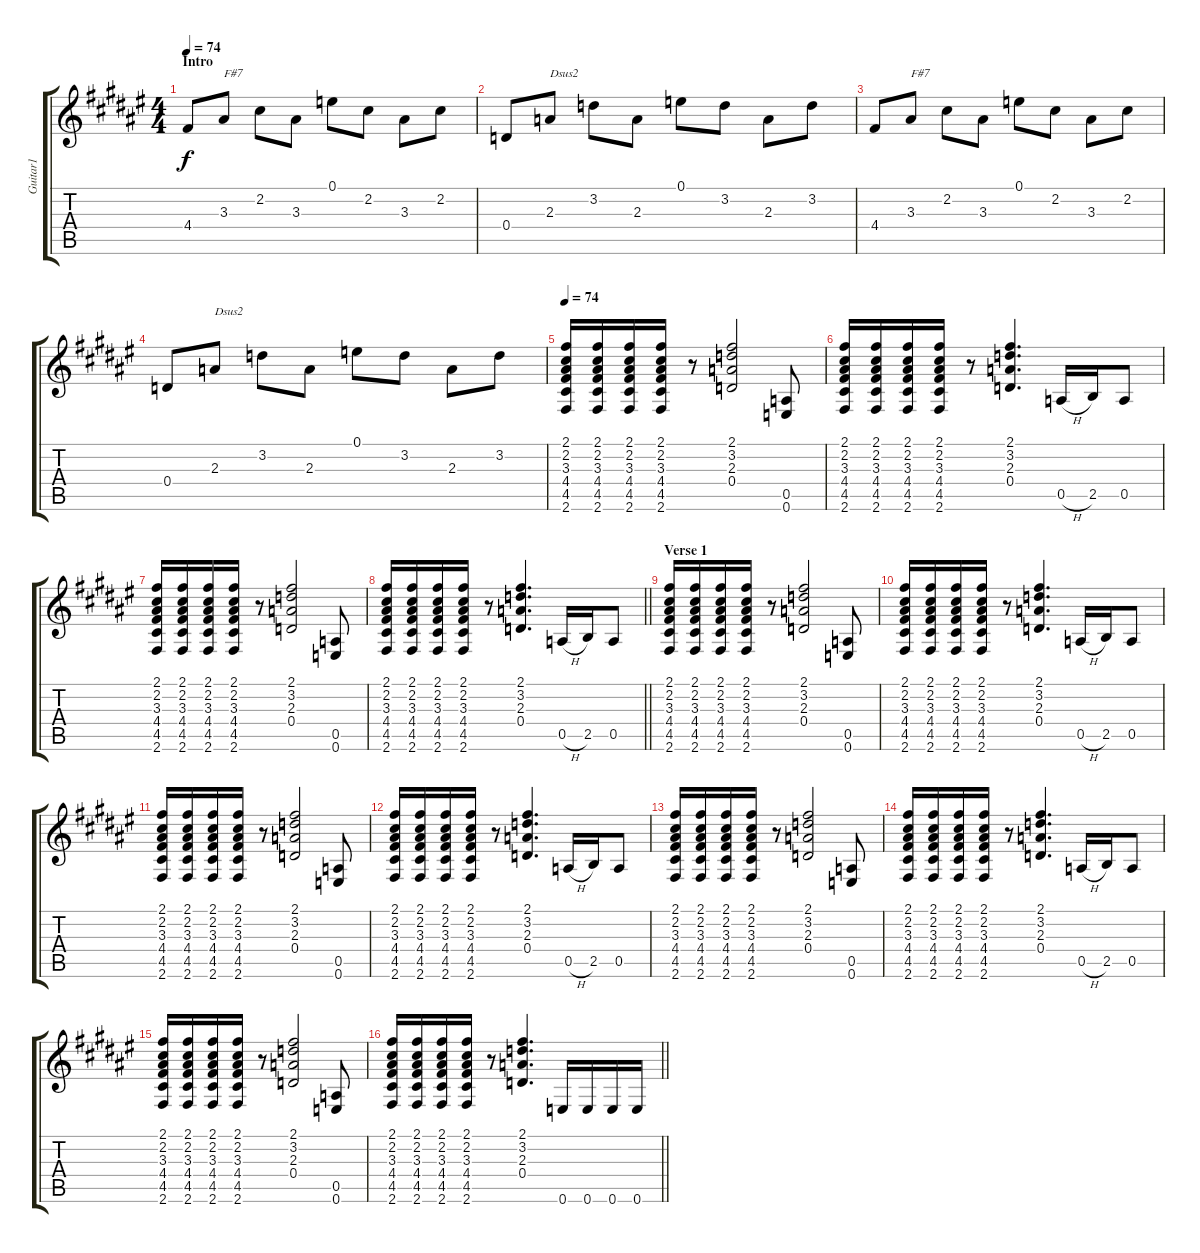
\track ("Guitar1" "Guitar1") {instrument electricguitarclean}
\staff {score tabs}
\tuning (E4 B3 G3 D3 A2 E2) {hide}
\ts (4 4)
\section ("" "Intro")
\tempo 74
\tempo 100
\tempo 74
\clef g2
\ks f#
4.4.8{dy f instrument electricguitarclean} 3.3.8{txt "F#7"} 2.2.8 3.3.8 0.1.8 2.2.8 3.3.8 2.2.8 |
0.4.8 2.3.8{txt "Dsus2"} 3.2.8 2.3.8 0.1.8 3.2.8 2.3.8 3.2.8 |
4.4.8 3.3.8{txt "F#7"} 2.2.8 3.3.8 0.1.8 2.2.8 3.3.8 2.2.8 |
0.4.8 2.3.8{txt "Dsus2"} 3.2.8 2.3.8 0.1.8 3.2.8 2.3.8 3.2.8 |
\tempo 74
(2.1 2.2 3.3 4.4 4.5 2.6).16 (2.1 2.2 3.3 4.4 4.5 2.6).16 (2.1 2.2 3.3 4.4 4.5 2.6).16 (2.1 2.2 3.3 4.4 4.5 2.6).16 r.8 (2.1 3.2 2.3 0.4).2 (0.5 0.6).8 |
(2.1 2.2 3.3 4.4 4.5 2.6).16 (2.1 2.2 3.3 4.4 4.5 2.6).16 (2.1 2.2 3.3 4.4 4.5 2.6).16 (2.1 2.2 3.3 4.4 4.5 2.6).16 r.8 (2.1 3.2 2.3 0.4).4{d} 0.5{h}.16 2.5.16 0.5.8 |
(2.1 2.2 3.3 4.4 4.5 2.6).16 (2.1 2.2 3.3 4.4 4.5 2.6).16 (2.1 2.2 3.3 4.4 4.5 2.6).16 (2.1 2.2 3.3 4.4 4.5 2.6).16 r.8 (2.1 3.2 2.3 0.4).2 (0.5 0.6).8 |
\barLineRight lightlight
(2.1 2.2 3.3 4.4 4.5 2.6).16 (2.1 2.2 3.3 4.4 4.5 2.6).16 (2.1 2.2 3.3 4.4 4.5 2.6).16 (2.1 2.2 3.3 4.4 4.5 2.6).16 r.8 (2.1 3.2 2.3 0.4).4{d} 0.5{h}.16 2.5.16 0.5.8 |
\section ("" "Verse 1")
(2.1 2.2 3.3 4.4 4.5 2.6).16 (2.1 2.2 3.3 4.4 4.5 2.6).16 (2.1 2.2 3.3 4.4 4.5 2.6).16 (2.1 2.2 3.3 4.4 4.5 2.6).16 r.8 (2.1 3.2 2.3 0.4).2 (0.5 0.6).8 |
(2.1 2.2 3.3 4.4 4.5 2.6).16 (2.1 2.2 3.3 4.4 4.5 2.6).16 (2.1 2.2 3.3 4.4 4.5 2.6).16 (2.1 2.2 3.3 4.4 4.5 2.6).16 r.8 (2.1 3.2 2.3 0.4).4{d} 0.5{h}.16 2.5.16 0.5.8 |
(2.1 2.2 3.3 4.4 4.5 2.6).16 (2.1 2.2 3.3 4.4 4.5 2.6).16 (2.1 2.2 3.3 4.4 4.5 2.6).16 (2.1 2.2 3.3 4.4 4.5 2.6).16 r.8 (2.1 3.2 2.3 0.4).2 (0.5 0.6).8 |
(2.1 2.2 3.3 4.4 4.5 2.6).16 (2.1 2.2 3.3 4.4 4.5 2.6).16 (2.1 2.2 3.3 4.4 4.5 2.6).16 (2.1 2.2 3.3 4.4 4.5 2.6).16 r.8 (2.1 3.2 2.3 0.4).4{d} 0.5{h}.16 2.5.16 0.5.8 |
(2.1 2.2 3.3 4.4 4.5 2.6).16 (2.1 2.2 3.3 4.4 4.5 2.6).16 (2.1 2.2 3.3 4.4 4.5 2.6).16 (2.1 2.2 3.3 4.4 4.5 2.6).16 r.8 (2.1 3.2 2.3 0.4).2 (0.5 0.6).8 |
(2.1 2.2 3.3 4.4 4.5 2.6).16 (2.1 2.2 3.3 4.4 4.5 2.6).16 (2.1 2.2 3.3 4.4 4.5 2.6).16 (2.1 2.2 3.3 4.4 4.5 2.6).16 r.8 (2.1 3.2 2.3 0.4).4{d} 0.5{h}.16 2.5.16 0.5.8 |
(2.1 2.2 3.3 4.4 4.5 2.6).16 (2.1 2.2 3.3 4.4 4.5 2.6).16 (2.1 2.2 3.3 4.4 4.5 2.6).16 (2.1 2.2 3.3 4.4 4.5 2.6).16 r.8 (2.1 3.2 2.3 0.4).2 (0.5 0.6).8 |
\barLineRight lightlight
(2.1 2.2 3.3 4.4 4.5 2.6).16 (2.1 2.2 3.3 4.4 4.5 2.6).16 (2.1 2.2 3.3 4.4 4.5 2.6).16 (2.1 2.2 3.3 4.4 4.5 2.6).16 r.8 (2.1 3.2 2.3 0.4).4{d} 0.6.16{instrument overdrivenguitar} 0.6.16 0.6.16 0.6.16
